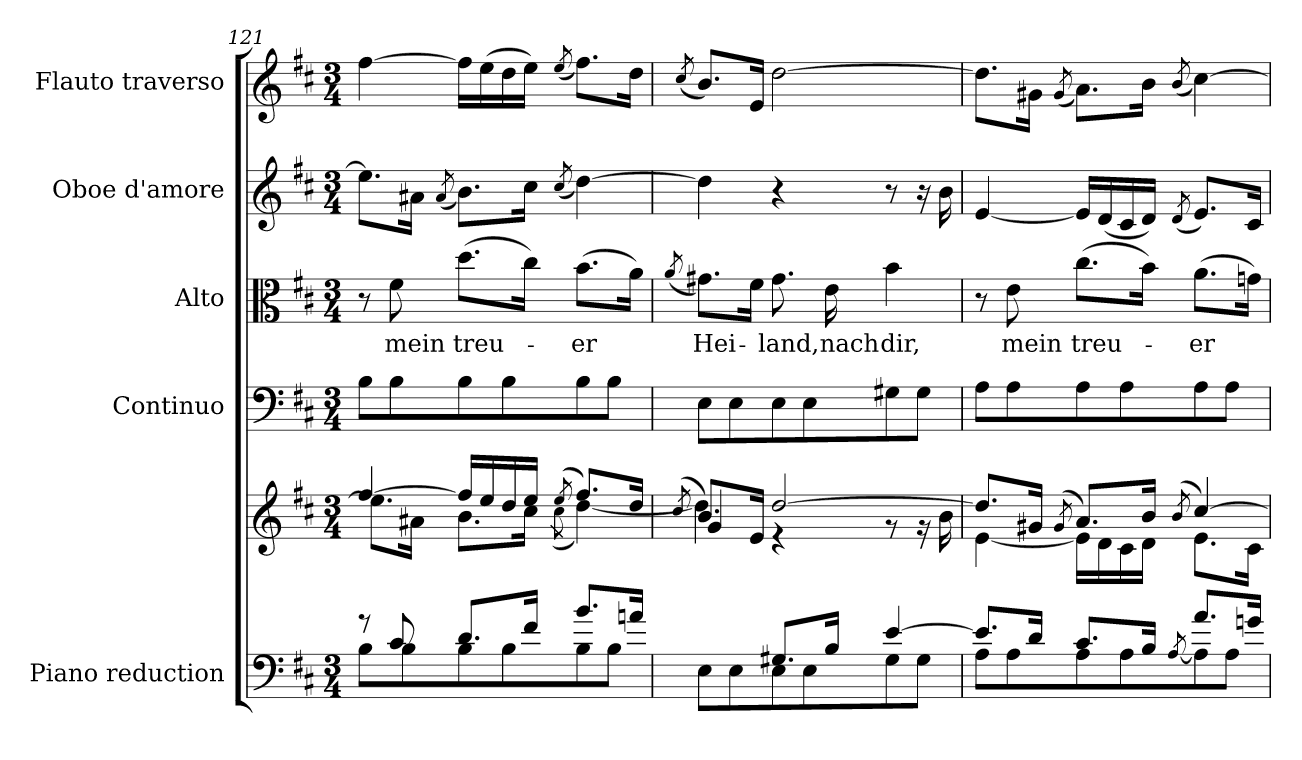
**kern	**kern	**kern	**kern	**text	**kern	**kern
*part5	*part5	*part4	*part3	*part3	*part2	*part1
*staff6	*staff5	*staff4	*staff3	*staff3	*staff2	*staff1
*I"Piano reduction	*	*I"Continuo	*I"Alto	*	*I"Oboe d'amore	*I"Flauto traverso
*I'Pno	*	*	*	*	*I'Ob	*I'Fl
*clefF4	*clefG2	*clefF4	*clefC3	*	*clefG2	*clefG2
*k[f#c#]	*k[f#c#]	*k[f#c#]	*k[f#c#]	*	*k[f#c#]	*k[f#c#]
*M3/4	*M3/4	*M3/4	*M3/4	*	*M3/4	*M3/4
=121	=121	=121	=121	=121	=121	=121
*^	*^	*	*	*	*	*
8r	8B\L	[4ff#/	8.ee\L]	8B\L	8r	.	8.ee\L]	[4ff#\
!	!	!	!	!	!	!LO:LY:b	!	!
8c#/	8B\	.	.	8B\	8f#\	mein	.	.
.	.	.	16a#X\Jk	.	.	.	16a#X\Jk	.
.	.	.	.	.	.	.	(8qa#/	.
!	!	!	!	!	!	!LO:LY:b	!	!
8.d/L	8B\	16ff#/LL]	8.b\L	8B\	(8.dd\L	treu-	8.b\L)	16ff#\LL]
.	.	16ee/	.	.	.	.	.	(16ee\
.	8B\	16dd/	.	8B\	.	.	.	16dd\
16f#/Jk	.	16ee/JJ	16cc#\Jk	.	16cc#\Jk)	.	16cc#\Jk	16ee\JJ)
.	.	(>8qee/	(<8qcc#\	.	.	.	(8qcc#/	(8qee/
!	!	!	!	!	!	!LO:LY:b	!	!
8.b/L	8B\	8.ff#/L)	[4dd\)	8B\	(8.b\L	-er	[4dd\)	8.ff#\L)
.	8B\J	.	.	8B\J	.	.	.	.
16an/Jk	.	16dd/Jk	.	.	16a\Jk)	.	.	16dd\Jk
*	*	*v	*v	*	*	*	*	*
=122	=122	=122	=122	=122	=122	=122	=122
.	.	(8qcc#/	.	(8qa/	.	.	(8qcc#/
*	*	*^	*	*	*	*	*
*	*	*	*^	*	*	*	*	*
!	!	!	!	!	!	!	!LO:LY:b	!	!
4ryy	8E\L	8.b/L)	4dd\]	4g/	8E\L	8.g#X\L)	Hei-	4dd\]	8.b/L)
.	8E\	.	.	.	8E\	.	.	.	.
.	.	16e/Jk	.	.	.	16f#\Jk	.	.	16e/Jk
!	!	!	!	!	!	!	!LO:LY:b	!	!
8.G#X/L	8E\	[2dd/	4r	2ryy	8E\	8.g#\	-land,	4r	[2dd\
.	8E\	.	.	.	8E\	.	.	.	.
!	!	!	!	!	!	!	!LO:LY:b	!	!
16B/Jk	.	.	.	.	.	16e\	nach	.	.
!	!	!	!	!	!	!	!LO:LY:b	!	!
[4e/	8G#\	.	8r	.	8G#X\	4b\	dir,	8r	.
.	8G#\J	.	16r	.	8G#\J	.	.	16r	.
.	.	.	16b\	.	.	.	.	16b\	.
*	*	*	*v	*v	*	*	*	*	*
=123	=123	=123	=123	=123	=123	=123	=123	=123
8.e/L]	8A\L	8.dd/L]	[4e\	8A\L	8r	.	[4e/	8.dd\L]
!	!	!	!	!	!	!LO:LY:b	!	!
.	8A\	.	.	8A\	8e\	mein	.	.
16d/Jk	.	16g#X/Jk	.	.	.	.	.	16g#X\Jk
.	.	(8qg#/	.	.	.	.	.	(8qg#/
!	!	!	!	!	!	!LO:LY:b	!	!
8.c#/L	8A\	8.a/L)	16e\LL]	8A\	(8.cc#\L	treu-	16e/LL]	8.a\L)
.	.	.	16d\	.	.	.	(16d/	.
.	8A\	.	16c#\	8A\	.	.	16c#/	.
16B/Jk	.	16b/Jk	16d\JJ	.	16b\Jk)	.	16d/JJ)	16b\Jk
.	[<8qA/	(8qb/	.	.	.	.	(8qd/	(8qb/
!	!	!	!	!	!	!LO:LY:b	!	!
8.a/L	8A\]	[4cc#/)	8.e\L	8A\	(8.a\L	-er	8.e/L)	[4cc#\)
.	8A\J	.	.	8A\J	.	.	.	.
16gn/Jk	.	.	16c#\Jk	.	16gn\Jk)	.	16c#/Jk	.
*v	*v	*	*	*	*	*	*	*
*	*v	*v	*	*	*	*	*
=	=	=	=	=	=	=
*-	*-	*-	*-	*-	*-	*-
